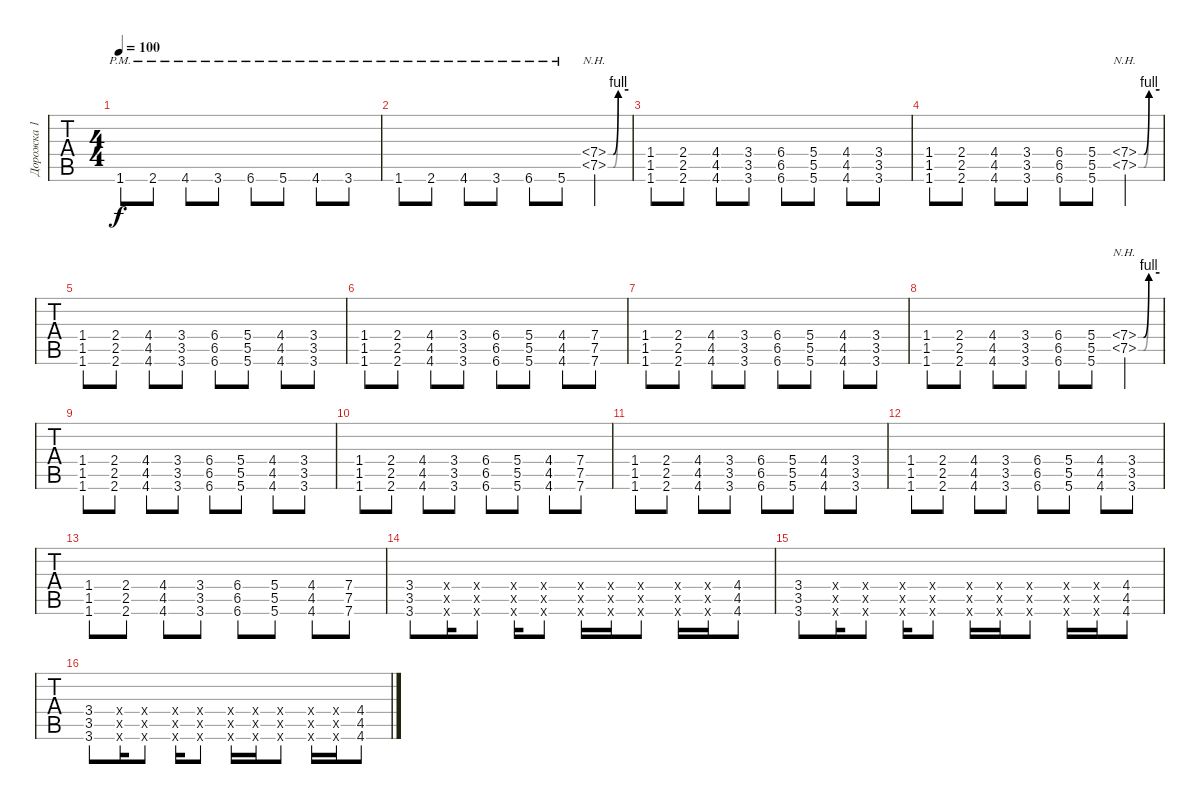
\track ("Дорожка 1" "Дорожка 1") {instrument distortionguitar}
\staff {tabs}
\tuning (Eb4 Bb3 Gb3 Db3 Ab2 Db2) {hide}
\ts (4 4)
\tempo 100
\clef g2
\ks c
1.6{pm}.8{dy f} 2.6{pm}.8 4.6{pm}.8 3.6{pm}.8 6.6{pm}.8 5.6{pm}.8 4.6{pm}.8 3.6{pm}.8 |
1.6{pm}.8 2.6{pm}.8 4.6{pm}.8 3.6{pm}.8 6.6{pm}.8 5.6{pm}.8 (7.4{be (custom 0 0 15 0 30 4 60 4) nh} 7.5{be (custom 0 0 15 0 30 4 60 4) nh}).4 |
(1.4 1.5 1.6).8 (2.4 2.5 2.6).8 (4.4 4.5 4.6).8 (3.4 3.5 3.6).8 (6.4 6.5 6.6).8 (5.4 5.5 5.6).8 (4.4 4.5 4.6).8 (3.4 3.5 3.6).8 |
(1.4 1.5 1.6).8 (2.4 2.5 2.6).8 (4.4 4.5 4.6).8 (3.4 3.5 3.6).8 (6.4 6.5 6.6).8 (5.4 5.5 5.6).8 (7.4{be (custom 0 0 15 0 30 4 60 4) nh} 7.5{be (custom 0 0 15 0 30 4 60 4) nh}).4 |
(1.4 1.5 1.6).8 (2.4 2.5 2.6).8 (4.4 4.5 4.6).8 (3.4 3.5 3.6).8 (6.4 6.5 6.6).8 (5.4 5.5 5.6).8 (4.4 4.5 4.6).8 (3.4 3.5 3.6).8 |
(1.4 1.5 1.6).8 (2.4 2.5 2.6).8 (4.4 4.5 4.6).8 (3.4 3.5 3.6).8 (6.4 6.5 6.6).8 (5.4 5.5 5.6).8 (4.4 4.5 4.6).8 (7.4 7.5 7.6).8 |
(1.4 1.5 1.6).8 (2.4 2.5 2.6).8 (4.4 4.5 4.6).8 (3.4 3.5 3.6).8 (6.4 6.5 6.6).8 (5.4 5.5 5.6).8 (4.4 4.5 4.6).8 (3.4 3.5 3.6).8 |
(1.4 1.5 1.6).8 (2.4 2.5 2.6).8 (4.4 4.5 4.6).8 (3.4 3.5 3.6).8 (6.4 6.5 6.6).8 (5.4 5.5 5.6).8 (7.4{be (custom 0 0 15 0 30 4 60 4) nh} 7.5{be (custom 0 0 15 0 30 4 60 4) nh}).4 |
(1.4 1.5 1.6).8 (2.4 2.5 2.6).8 (4.4 4.5 4.6).8 (3.4 3.5 3.6).8 (6.4 6.5 6.6).8 (5.4 5.5 5.6).8 (4.4 4.5 4.6).8 (3.4 3.5 3.6).8 |
(1.4 1.5 1.6).8 (2.4 2.5 2.6).8 (4.4 4.5 4.6).8 (3.4 3.5 3.6).8 (6.4 6.5 6.6).8 (5.4 5.5 5.6).8 (4.4 4.5 4.6).8 (7.4 7.5 7.6).8 |
(1.4 1.5 1.6).8 (2.4 2.5 2.6).8 (4.4 4.5 4.6).8 (3.4 3.5 3.6).8 (6.4 6.5 6.6).8 (5.4 5.5 5.6).8 (4.4 4.5 4.6).8 (3.4 3.5 3.6).8 |
(1.4 1.5 1.6).8 (2.4 2.5 2.6).8 (4.4 4.5 4.6).8 (3.4 3.5 3.6).8 (6.4 6.5 6.6).8 (5.4 5.5 5.6).8 (4.4 4.5 4.6).8 (3.4 3.5 3.6).8 |
(1.4 1.5 1.6).8 (2.4 2.5 2.6).8 (4.4 4.5 4.6).8 (3.4 3.5 3.6).8 (6.4 6.5 6.6).8 (5.4 5.5 5.6).8 (4.4 4.5 4.6).8 (7.4 7.5 7.6).8 |
(3.4 3.5 3.6).8 (3.4{x} 3.5{x} 3.6{x}).16 (3.4{x} 3.5{x} 3.6{x}).8 (3.4{x} 3.5{x} 3.6{x}).16 (3.4{x} 3.5{x} 3.6{x}).8 (3.4{x} 3.5{x} 3.6{x}).16 (3.4{x} 3.5{x} 3.6{x}).16 (3.4{x} 3.5{x} 3.6{x}).8 (3.4{x} 3.5{x} 3.6{x}).16 (3.4{x} 3.5{x} 3.6{x}).16 (4.4 4.5 4.6).8 |
(3.4 3.5 3.6).8 (3.4{x} 3.5{x} 3.6{x}).16 (3.4{x} 3.5{x} 3.6{x}).8 (3.4{x} 3.5{x} 3.6{x}).16 (3.4{x} 3.5{x} 3.6{x}).8 (3.4{x} 3.5{x} 3.6{x}).16 (3.4{x} 3.5{x} 3.6{x}).16 (3.4{x} 3.5{x} 3.6{x}).8 (3.4{x} 3.5{x} 3.6{x}).16 (3.4{x} 3.5{x} 3.6{x}).16 (4.4 4.5 4.6).8 |
(3.4 3.5 3.6).8 (3.4{x} 3.5{x} 3.6{x}).16 (3.4{x} 3.5{x} 3.6{x}).8 (3.4{x} 3.5{x} 3.6{x}).16 (3.4{x} 3.5{x} 3.6{x}).8 (3.4{x} 3.5{x} 3.6{x}).16 (3.4{x} 3.5{x} 3.6{x}).16 (3.4{x} 3.5{x} 3.6{x}).8 (3.4{x} 3.5{x} 3.6{x}).16 (3.4{x} 3.5{x} 3.6{x}).16 (4.4 4.5 4.6).8
